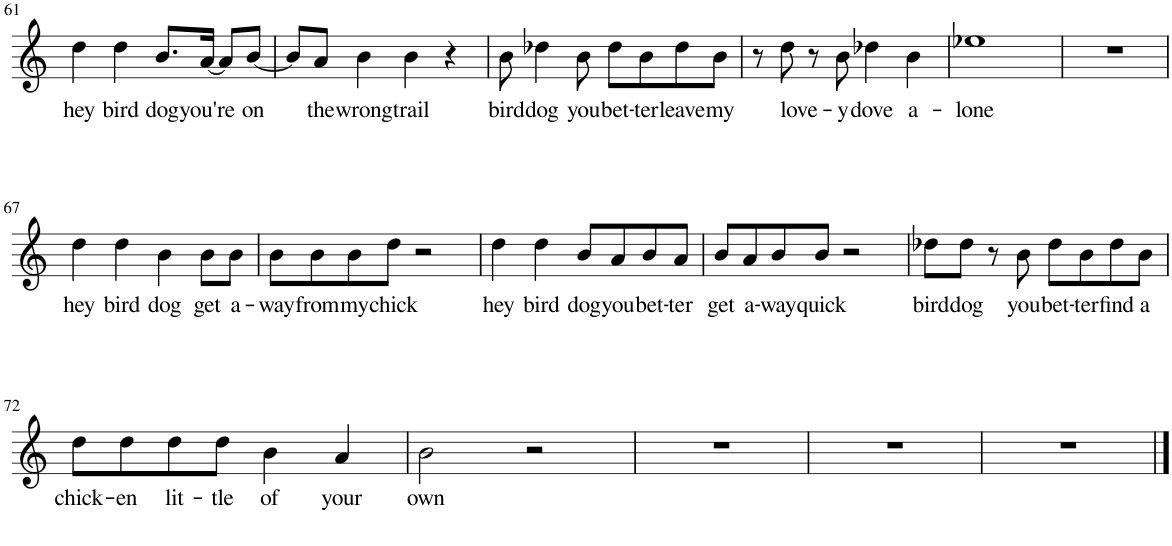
**kern	**text
*part1	*part1
*staff1	*staff1
*I"Piano	*
*I'Pno.	*
!!LO:PB:g=z
*clefG2	*
*k[]	*
*M4/4	*
=61	=61
!	!LO:LY:b
4dd\	hey
!	!LO:LY:b
4dd\	bird
!	!LO:LY:b
8.b/L	dog
!	!LO:LY:b
[16a/Jk	you're
8a/L]	.
!	!LO:LY:b
[8b/J	on
=62	=62
8b/L]	.
!	!LO:LY:b
8a/J	the
!	!LO:LY:b
4b\	wrong
!	!LO:LY:b
4b\	trail
4r	.
=63	=63
!	!LO:LY:b
8b\	bird
!	!LO:LY:b
4dd-X\	dog
!	!LO:LY:b
8b\	you
!	!LO:LY:b
8dd-\L	bet-
!	!LO:LY:b
8b\	-ter
!	!LO:LY:b
8dd-\	leave
!	!LO:LY:b
8b\J	my
=64	=64
8r	.
!	!LO:LY:b
8dd\	love-
8r	.
!	!LO:LY:b
8b\	-y
!	!LO:LY:b
4dd-X\	dove
!	!LO:LY:b
4b\	a-
=65	=65
!	!LO:LY:b
1ee-X	-lone
=66	=66
1r	.
!!LO:LB:g=z
=67	=67
!	!LO:LY:b
4dd\	hey
!	!LO:LY:b
4dd\	bird
!	!LO:LY:b
4b\	dog
!	!LO:LY:b
8b\L	get
!	!LO:LY:b
8b\J	a-
=68	=68
!	!LO:LY:b
8b\L	-way
!	!LO:LY:b
8b\	from
!	!LO:LY:b
8b\	my
!	!LO:LY:b
8dd\J	chick
2r	.
=69	=69
!	!LO:LY:b
4dd\	hey
!	!LO:LY:b
4dd\	bird
!	!LO:LY:b
8b/L	dog
!	!LO:LY:b
8a/	you
!	!LO:LY:b
8b/	bet-
!	!LO:LY:b
8a/J	-ter
=70	=70
!	!LO:LY:b
8b/L	get
!	!LO:LY:b
8a/	a-
!	!LO:LY:b
8b/	-way
!	!LO:LY:b
8b/J	quick
2r	.
=71	=71
!	!LO:LY:b
8dd-X\L	bird
!	!LO:LY:b
8dd-\J	dog
8r	.
!	!LO:LY:b
8b\	you
!	!LO:LY:b
8dd-\L	bet-
!	!LO:LY:b
8b\	-ter
!	!LO:LY:b
8dd-\	find
!	!LO:LY:b
8b\J	a
!!LO:LB:g=z
=72	=72
!	!LO:LY:b
8dd\L	chick-
!	!LO:LY:b
8dd\	-en
!	!LO:LY:b
8dd\	lit-
!	!LO:LY:b
8dd\J	-tle
!	!LO:LY:b
4b\	of
!	!LO:LY:b
4a/	your
=73	=73
!	!LO:LY:b
2b\	own
2r	.
=74	=74
1r	.
=75	=75
1r	.
=76	=76
1r	.
==	==
*-	*-
